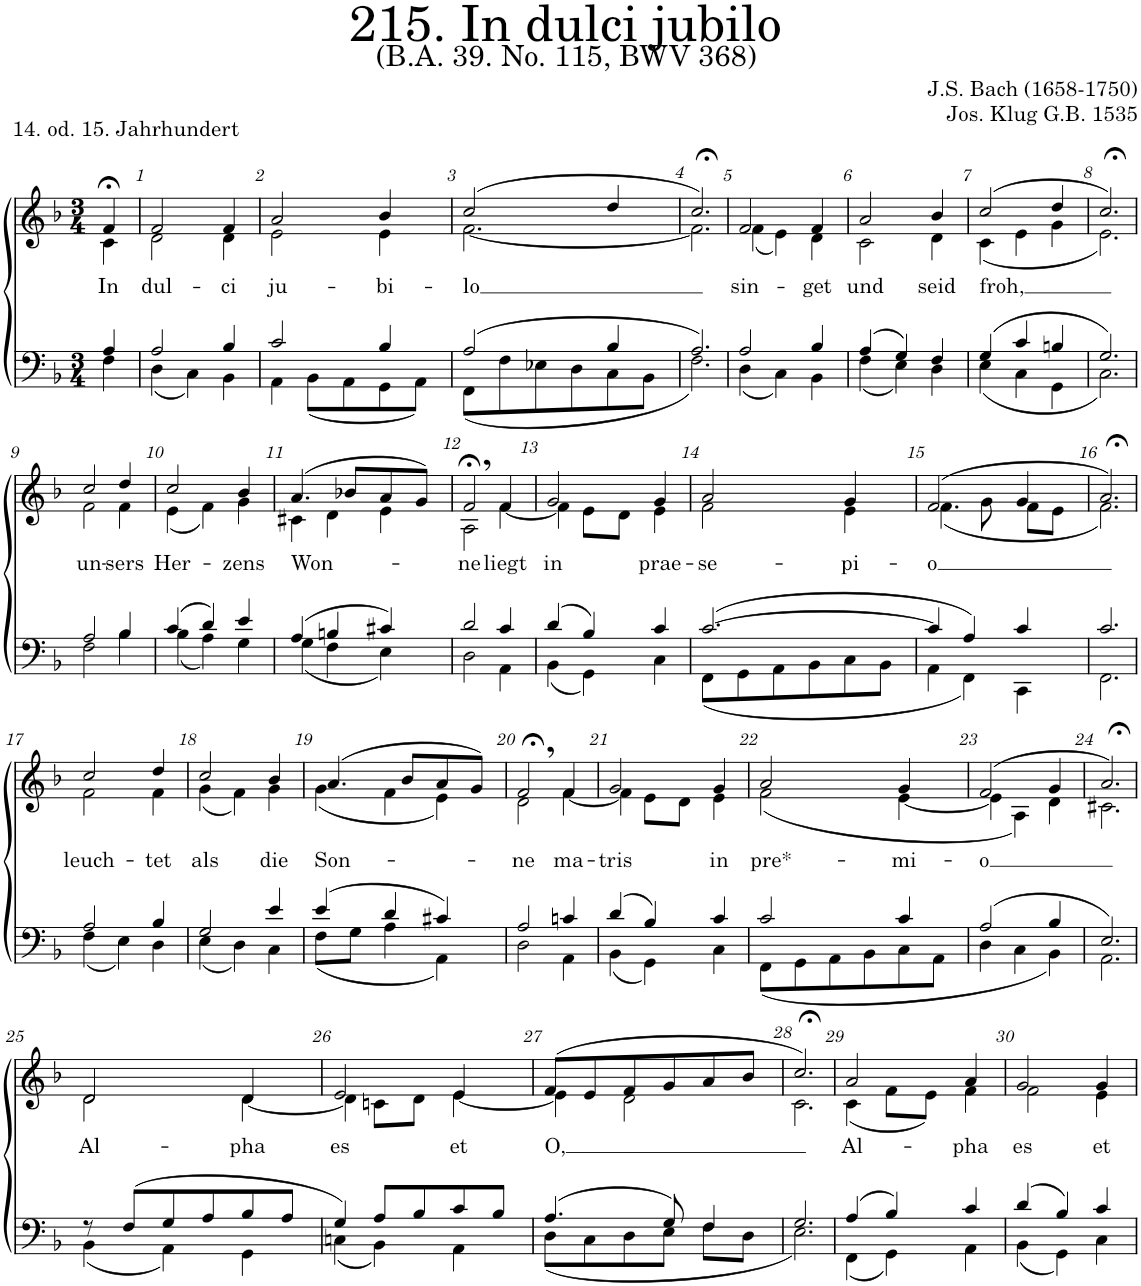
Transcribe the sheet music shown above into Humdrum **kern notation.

**kern	**kern	**text
*part2	*part1	*part1
*staff2	*staff1	*staff1
*I"Tenor/Bass	*I"Soprano/Alto	*
*clefF4	*clefG2	*
*k[b-]	*k[b-]	*
*M3/4	*M3/4	*
=	=	=
*^	*	*
!	!	!	!LO:LY:b
*	*	*^	*
4A/	4F\	4f;</	4c\	In
=1	=1	=1	=1	=1
!	!	!	!	!LO:LY:b
2A/	(4D\	2f/	2d\	dul-
.	4C\)	.	.	.
!	!	!	!	!LO:LY:b
4B-/	4BB-\	4f/	4d\	-ci
=2	=2	=2	=2	=2
!	!	!	!	!LO:LY:b
2c/	4AA\	2a/	2e\	ju-
.	(8BB-\L	.	.	.
.	8AA\	.	.	.
!	!	!	!	!LO:LY:b
4B-/	8GG\	4b-/	4e\	-bi-
.	8AA\J)	.	.	.
=3	=3	=3	=3	=3
!	!	!	!	!LO:LY:b
(2A/	(8FF\L	(2cc/	[2.f\	-lo
.	8F\	.	.	.
.	8E-X\	.	.	.
.	8D\	.	.	.
4B-/	8C\	4dd/	.	.
.	8BB-\J	.	.	.
=4	=4	=4	=4	=4
2.A/)	2.F\)	2.cc;<,/)	2.f\]	.
=5	=5	=5	=5	=5
!	!	!	!	!LO:LY:b
2A/	(4D\	2f/	(4f\	sin-
.	4C\)	.	4e\)	.
!	!	!	!	!LO:LY:b
4B-/	4BB-\	4f/	4d\	-get
=6	=6	=6	=6	=6
!	!	!	!	!LO:LY:b
(4A/	(4F\	2a/	2c\	und
4G/)	4E\)	.	.	.
!	!	!	!	!LO:LY:b
4F/	4D\	4b-/	4d\	seid
=7	=7	=7	=7	=7
!	!	!	!	!LO:LY:b
(4G/	(4E\	(2cc;</	(4c\	froh,
4c/	4C\	.	4e\	.
4Bn/	4GG\	4dd/	4g\	.
=8	=8	=8	=8	=8
2.G/)	2.C\)	2.cc;<,/)	2.e\)	.
!!LO:LB:g=z	!!
=9	=9	=9	=9	=9
!	!	!	!	!LO:LY:b
2A/	2F\	2cc/	2f\	un-
!	!	!	!	!LO:LY:b
4B-/	4B-\	4dd/	4f\	-sers
=10	=10	=10	=10	=10
!	!	!	!	!LO:LY:b
(4c/	(4B-\	2cc/	(4e\	Her-
4d/)	4A\)	.	4f\)	.
!	!	!	!	!LO:LY:b
4e/	4G\	4b-/	4g\	-zens
=11	=11	=11	=11	=11
!	!	!	!	!LO:LY:b
(4A/	(4G\	(4.a/	4c#X\	Won-
4Bn/	4F\	.	4d\	.
.	.	8b-X/L	.	.
4c#X/)	4E\)	8a/	4e\	.
.	.	8g/J)	.	.
=12	=12	=12	=12	=12
!	!	!	!	!LO:LY:b
2d/	2D\	2f;<,/	2A\	-ne
!	!	!	!	!LO:LY:b
4c/	4AA\	[<4f/	4f\	liegt
=13	=13	=13	=13	=13
!	!	!	!	!LO:LY:b
(4d/	(4BB-\	2g;</	4f\]	in
4B-/)	4GG\)	.	8e;\L	.
.	.	.	8d\J	.
!	!	!	!	!LO:LY:b
4c/	4C\	4g/	4e\	prae-
=14	=14	=14	=14	=14
!	!	!	!	!LO:LY:b
([2.c/	(8FF\L	2a;</	2f\	-se-
.	8GG\	.	.	.
.	8AA\	.	.	.
.	8BB-\	.	.	.
!	!	!	!	!LO:LY:b
.	8C\	4g/	4e\	-pi-
.	8BB-\J	.	.	.
=15	=15	=15	=15	=15
!	!	!	!	!LO:LY:b
4c/]	4AA\	(2f;</	(4.f;\	-o
4A/)	4FF\)	.	.	.
.	.	.	8g\	.
4c/	4CC\	4g/	8f\L	.
.	.	.	8e\J	.
=16	=16	=16	=16	=16
2.c/	2.FF\	2.a;<,/)	2.f\)	.
!!LO:LB:g=z	!!
=17	=17	=17	=17	=17
!	!	!	!	!LO:LY:b
2A/	(4F\	2cc;</	2f\	leuch-
.	4E\)	.	.	.
!	!	!	!	!LO:LY:b
4B-/	4D\	4dd/	4f\	-tet
=18	=18	=18	=18	=18
!	!	!	!	!LO:LY:b
2G/	(4E\	2cc/	(4g\	als
.	4D\)	.	4f\)	.
!	!	!	!	!LO:LY:b
4e/	4C\	4b-/	4g\	die
=19	=19	=19	=19	=19
!	!	!	!	!LO:LY:b
(4e/	(8F\L	(4.a/	(4g\	Son-
.	8G\J	.	.	.
4d/	4A\	.	4f\	.
.	.	8b-/L	.	.
4c#X/)	4AA\)	8a/	4e\)	.
.	.	8g/J)	.	.
=20	=20	=20	=20	=20
!	!	!	!	!LO:LY:b
2A/	2D\	2f;<,/	2d\	-ne
!	!	!	!	!LO:LY:b
4cn/	4AA\	4f;</	[4f\	ma-
=21	=21	=21	=21	=21
!	!	!	!	!LO:LY:b
(4d/	(4BB-\	2g;</	4f\]	-tris
4B-/)	4GG\)	.	8e\L	.
.	.	.	8d\J	.
!	!	!	!	!LO:LY:b
4c/	4C\	4g/	4e\	in
=22	=22	=22	=22	=22
!	!	!	!	!LO:LY:b
2c/	(8FF\L	2a/	(2f\	pre*-
.	8GG\	.	.	.
.	8AA\	.	.	.
.	8BB-\	.	.	.
!	!	!	!	!LO:LY:b
4c/	8C\	4g/	[4e\	-mi-
.	8AA\J	.	.	.
=23	=23	=23	=23	=23
!	!	!	!	!LO:LY:b
(2A/	4D\	(2f;</	4e\]	-o
.	4C\	.	4A\)	.
4B-/	4BB-\)	4g/	4d\	.
=24	=24	=24	=24	=24
2.E/)	2.AA\	2.a;<,/)	2.c#X\	.
!!LO:LB:g=z	!!
=25	=25	=25	=25	=25
!	!	!	!	!LO:LY:b
8r	(4BB-\	2d/	2d\	Al-
(8F/L	.	.	.	.
8G/	4AA\)	.	.	.
8A/	.	.	.	.
!	!	!	!	!LO:LY:b
8B-/	4GG\	4d/	[4d\	-pha
8A/J	.	.	.	.
=26	=26	=26	=26	=26
!	!	!	!	!LO:LY:b
4G/)	(4Cn\	2e/	4d\]	es
8A/L	4BB-\)	.	8cn\L	.
8B-/	.	.	8d\J	.
!	!	!	!	!LO:LY:b
8c/	4AA\	4e/	[4e\	et
8B-/J	.	.	.	.
=27	=27	=27	=27	=27
!	!	!	!	!LO:LY:b
(4.A/	(8D\L	(8f/L	4e\]	O,
.	8C\	8e/	.	.
.	8D\	8f/	2d\	.
8G/)	8E\J	8g/	.	.
4F/	8F\L	8a/	.	.
.	8D\J	8b-/J	.	.
=28	=28	=28	=28	=28
2.G/	2.E\)	2.cc;<,/)	2.c\	.
=29	=29	=29	=29	=29
!	!	!	!	!LO:LY:b
(4A/	(4FF\	2a;</	(4c\	Al-
4B-/)	4GG\)	.	8f\L	.
.	.	.	8e\J)	.
!	!	!	!	!LO:LY:b
4c/	4AA\	4a/	4f\	-pha
=30	=30	=30	=30	=30
!	!	!	!	!LO:LY:b
(4d/	(4BB-\	2g;</	2f\	es
4B-/)	4GG\)	.	.	.
!	!	!	!	!LO:LY:b
4c/	4C\	4g/	4e\	et
*v	*v	*	*	*
*	*v	*v	*
=	=	=
*-	*-	*-
